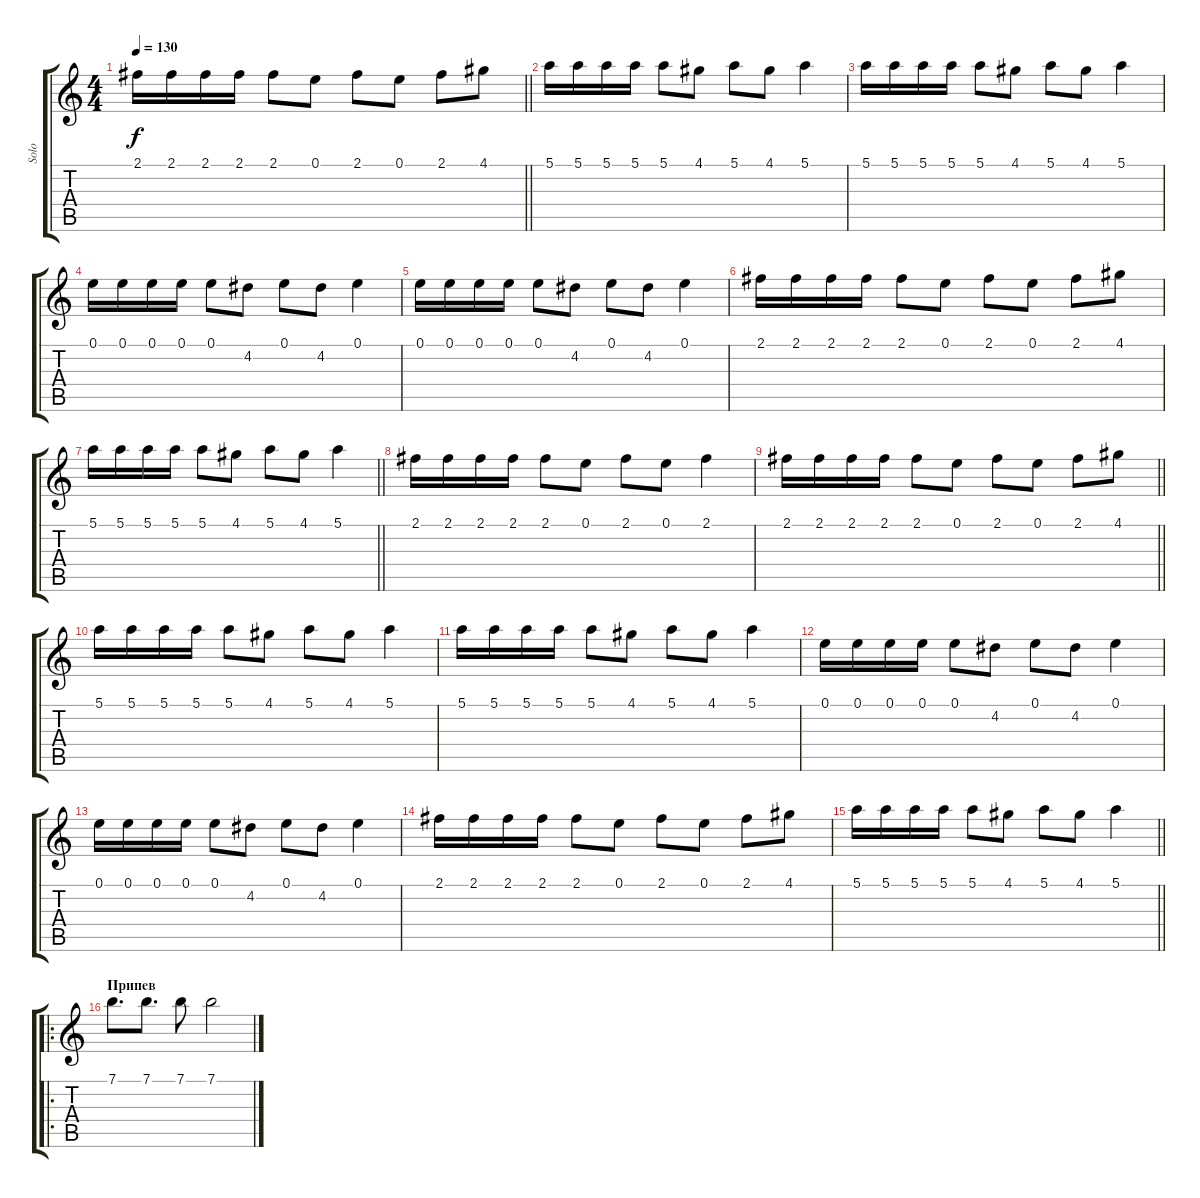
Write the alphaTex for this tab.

\track ("Solo" "Solo") {instrument distortionguitar}
\staff {score tabs}
\tuning (E4 B3 G3 D3 A2 E2) {hide}
\ts (4 4)
\tempo 130
\clef g2
\barLineRight lightlight
\ks c
2.1.16{dy f} 2.1.16 2.1.16 2.1.16 2.1.8 0.1.8 2.1.8 0.1.8 2.1.8 4.1.8 |
5.1.16 5.1.16 5.1.16 5.1.16 5.1.8 4.1.8 5.1.8 4.1.8 5.1.4 |
5.1.16 5.1.16 5.1.16 5.1.16 5.1.8 4.1.8 5.1.8 4.1.8 5.1.4 |
0.1.16 0.1.16 0.1.16 0.1.16 0.1.8 4.2.8 0.1.8 4.2.8 0.1.4 |
0.1.16 0.1.16 0.1.16 0.1.16 0.1.8 4.2.8 0.1.8 4.2.8 0.1.4 |
2.1.16 2.1.16 2.1.16 2.1.16 2.1.8 0.1.8 2.1.8 0.1.8 2.1.8 4.1.8 |
\barLineRight lightlight
5.1.16 5.1.16 5.1.16 5.1.16 5.1.8 4.1.8 5.1.8 4.1.8 5.1.4 |
2.1.16 2.1.16 2.1.16 2.1.16 2.1.8 0.1.8 2.1.8 0.1.8 2.1.4 |
\barLineRight lightlight
2.1.16 2.1.16 2.1.16 2.1.16 2.1.8 0.1.8 2.1.8 0.1.8 2.1.8 4.1.8 |
5.1.16 5.1.16 5.1.16 5.1.16 5.1.8 4.1.8 5.1.8 4.1.8 5.1.4 |
5.1.16 5.1.16 5.1.16 5.1.16 5.1.8 4.1.8 5.1.8 4.1.8 5.1.4 |
0.1.16 0.1.16 0.1.16 0.1.16 0.1.8 4.2.8 0.1.8 4.2.8 0.1.4 |
0.1.16 0.1.16 0.1.16 0.1.16 0.1.8 4.2.8 0.1.8 4.2.8 0.1.4 |
2.1.16 2.1.16 2.1.16 2.1.16 2.1.8 0.1.8 2.1.8 0.1.8 2.1.8 4.1.8 |
\barLineRight lightlight
5.1.16 5.1.16 5.1.16 5.1.16 5.1.8 4.1.8 5.1.8 4.1.8 5.1.4 |
\ro
\section ("" "Припев")
7.1.8{d} 7.1.8{d} 7.1.8 7.1.2
